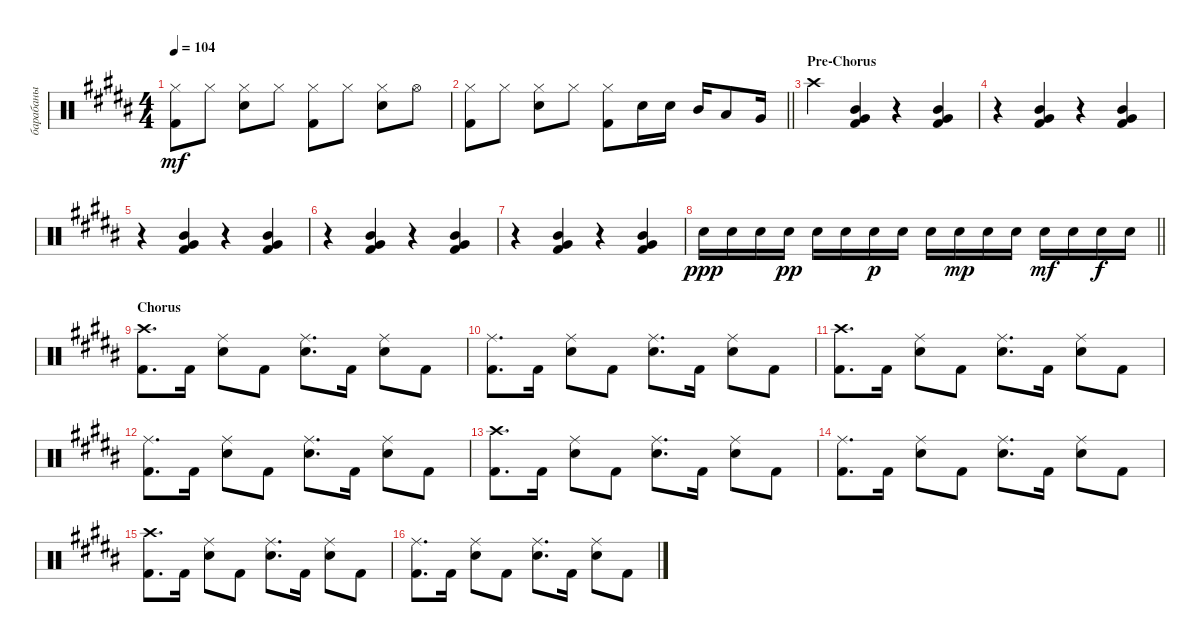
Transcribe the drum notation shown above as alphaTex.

\track ("барабаны" "барабаны") {instrument percussion}
\staff {score}
\articulation defaults
\ts (4 4)
\tempo 104
\clef neutral
\ks b
("Hi-Hat (closed)" "Kick (hit) 2").8{dy mf} "Hi-Hat (closed)".8 ("Hi-Hat (closed)" "Electric Snare (hit)").8 "Hi-Hat (closed)".8 ("Hi-Hat (closed)" "Kick (hit) 2").8 "Hi-Hat (closed)".8 ("Hi-Hat (closed)" "Electric Snare (hit)").8 "Hi-Hat (open)".8 |
\barLineRight lightlight
("Hi-Hat (closed)" "Kick (hit) 2").8 "Hi-Hat (closed)".8 ("Hi-Hat (closed)" "Electric Snare (hit)").8 "Hi-Hat (closed)".8 ("Hi-Hat (closed)" "Kick (hit) 2").8 "Electric Snare (hit)".16 "Electric Snare (hit)".16 "Mid Tom (hit)".16 "Low Tom (hit)".8 "Very Low Tom (hit)".16 |
\section ("" "Pre-Chorus")
"Crash high (hit)".4 ("Mid Tom (hit)" "Very Low Tom (hit)" "Kick (hit) 2").4 r.4 ("Mid Tom (hit)" "Very Low Tom (hit)" "Kick (hit) 2").4 |
r.4 ("Mid Tom (hit)" "Very Low Tom (hit)" "Kick (hit) 2").4 r.4 ("Mid Tom (hit)" "Very Low Tom (hit)" "Kick (hit) 2").4 |
r.4 ("Mid Tom (hit)" "Very Low Tom (hit)" "Kick (hit) 2").4 r.4 ("Mid Tom (hit)" "Very Low Tom (hit)" "Kick (hit) 2").4 |
r.4 ("Mid Tom (hit)" "Very Low Tom (hit)" "Kick (hit) 2").4 r.4 ("Mid Tom (hit)" "Very Low Tom (hit)" "Kick (hit) 2").4 |
r.4 ("Mid Tom (hit)" "Very Low Tom (hit)" "Kick (hit) 2").4 r.4 ("Mid Tom (hit)" "Very Low Tom (hit)" "Kick (hit) 2").4 |
\barLineRight lightlight "Electric Snare (hit)".16{dy ppp} "Electric Snare (hit)".16 "Electric Snare (hit)".16 "Electric Snare (hit)".16{dy pp} "Electric Snare (hit)".16 "Electric Snare (hit)".16 "Electric Snare (hit)".16{dy p} "Electric Snare (hit)".16 "Electric Snare (hit)".16 "Electric Snare (hit)".16{dy mp} "Electric Snare (hit)".16 "Electric Snare (hit)".16 "Electric Snare (hit)".16{dy mf} "Electric Snare (hit)".16 "Electric Snare (hit)".16{dy f} "Electric Snare (hit)".16
|
\section ("" "Chorus")
("Crash high (hit)" "Kick (hit) 2").8{d} "Kick (hit) 2".16 ("Ride (middle)" "Electric Snare (hit)").8 "Kick (hit) 2".8 ("Ride (middle)" "Electric Snare (hit)").8{d} "Kick (hit) 2".16 ("Ride (middle)" "Electric Snare (hit)").8 "Kick (hit) 2".8 |
("Ride (middle)" "Kick (hit) 2").8{d} "Kick (hit) 2".16 ("Ride (middle)" "Electric Snare (hit)").8 "Kick (hit) 2".8 ("Ride (middle)" "Electric Snare (hit)").8{d} "Kick (hit) 2".16 ("Ride (middle)" "Electric Snare (hit)").8 "Kick (hit) 2".8 |
("Crash high (hit)" "Kick (hit) 2").8{d} "Kick (hit) 2".16 ("Ride (middle)" "Electric Snare (hit)").8 "Kick (hit) 2".8 ("Ride (middle)" "Electric Snare (hit)").8{d} "Kick (hit) 2".16 ("Ride (middle)" "Electric Snare (hit)").8 "Kick (hit) 2".8 |
("Ride (middle)" "Kick (hit) 2").8{d} "Kick (hit) 2".16 ("Ride (middle)" "Electric Snare (hit)").8 "Kick (hit) 2".8 ("Ride (middle)" "Electric Snare (hit)").8{d} "Kick (hit) 2".16 ("Ride (middle)" "Electric Snare (hit)").8 "Kick (hit) 2".8 |
("Crash high (hit)" "Kick (hit) 2").8{d} "Kick (hit) 2".16 ("Ride (middle)" "Electric Snare (hit)").8 "Kick (hit) 2".8 ("Ride (middle)" "Electric Snare (hit)").8{d} "Kick (hit) 2".16 ("Ride (middle)" "Electric Snare (hit)").8 "Kick (hit) 2".8 |
("Ride (middle)" "Kick (hit) 2").8{d} "Kick (hit) 2".16 ("Ride (middle)" "Electric Snare (hit)").8 "Kick (hit) 2".8 ("Ride (middle)" "Electric Snare (hit)").8{d} "Kick (hit) 2".16 ("Ride (middle)" "Electric Snare (hit)").8 "Kick (hit) 2".8 |
("Crash high (hit)" "Kick (hit) 2").8{d} "Kick (hit) 2".16 ("Ride (middle)" "Electric Snare (hit)").8 "Kick (hit) 2".8 ("Ride (middle)" "Electric Snare (hit)").8{d} "Kick (hit) 2".16 ("Ride (middle)" "Electric Snare (hit)").8 "Kick (hit) 2".8 |
("Ride (middle)" "Kick (hit) 2").8{d} "Kick (hit) 2".16 ("Ride (middle)" "Electric Snare (hit)").8 "Kick (hit) 2".8 ("Ride (middle)" "Electric Snare (hit)").8{d} "Kick (hit) 2".16 ("Ride (middle)" "Electric Snare (hit)").8 "Kick (hit) 2".8
